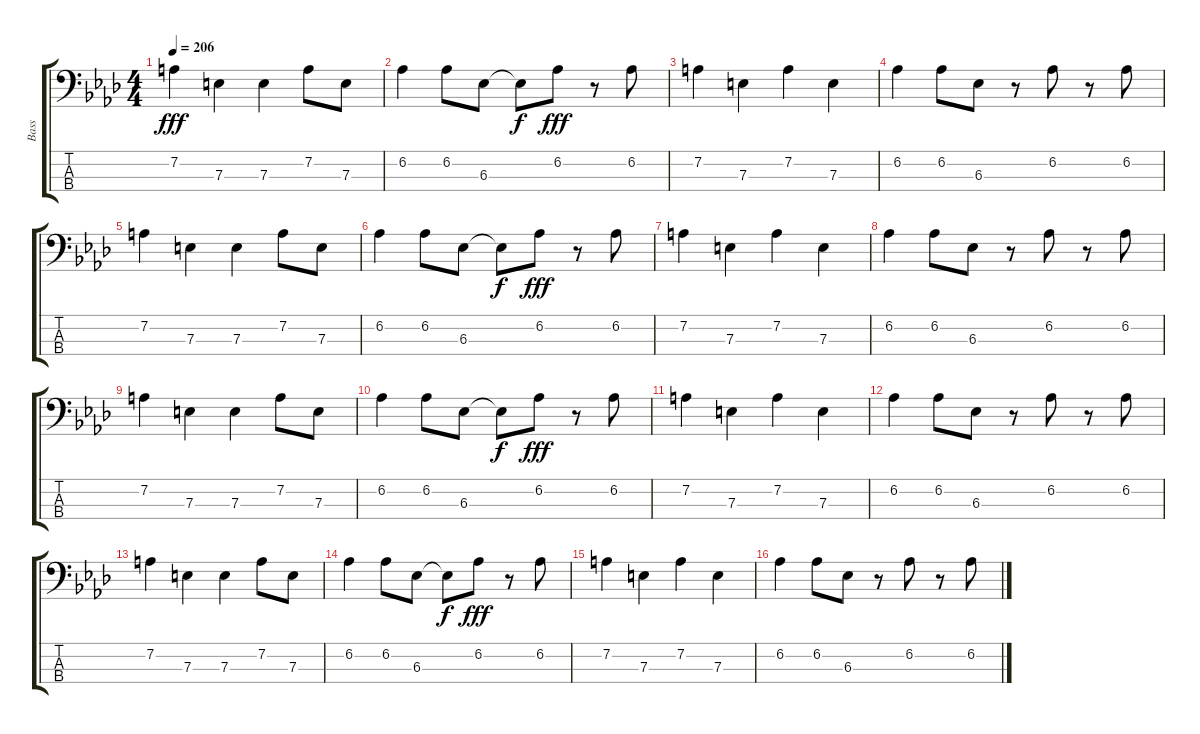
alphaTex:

\track ("Bass" "Bass") {instrument synthbass2}
\staff {score tabs}
\tuning (G2 D2 A1 E1) {hide}
\ts (4 4)
\tempo 206
\clef f4
\ks ab
7.2.4{dy fff} 7.3.4 7.3.4 7.2.8 7.3.8 |
6.2.4 6.2.8 6.3.8 6.3{t}.8{dy f} 6.2.8{dy fff} r.8 6.2.8 |
7.2.4 7.3.4 7.2.4 7.3.4 |
6.2.4 6.2.8 6.3.8 r.8 6.2.8 r.8 6.2.8 |
7.2.4 7.3.4 7.3.4 7.2.8 7.3.8 |
6.2.4 6.2.8 6.3.8 6.3{t}.8{dy f} 6.2.8{dy fff} r.8 6.2.8 |
7.2.4 7.3.4 7.2.4 7.3.4 |
6.2.4 6.2.8 6.3.8 r.8 6.2.8 r.8 6.2.8 |
7.2.4 7.3.4 7.3.4 7.2.8 7.3.8 |
6.2.4 6.2.8 6.3.8 6.3{t}.8{dy f} 6.2.8{dy fff} r.8 6.2.8 |
7.2.4 7.3.4 7.2.4 7.3.4 |
6.2.4 6.2.8 6.3.8 r.8 6.2.8 r.8 6.2.8 |
7.2.4 7.3.4 7.3.4 7.2.8 7.3.8 |
6.2.4 6.2.8 6.3.8 6.3{t}.8{dy f} 6.2.8{dy fff} r.8 6.2.8 |
7.2.4 7.3.4 7.2.4 7.3.4 |
6.2.4 6.2.8 6.3.8 r.8 6.2.8 r.8 6.2.8
